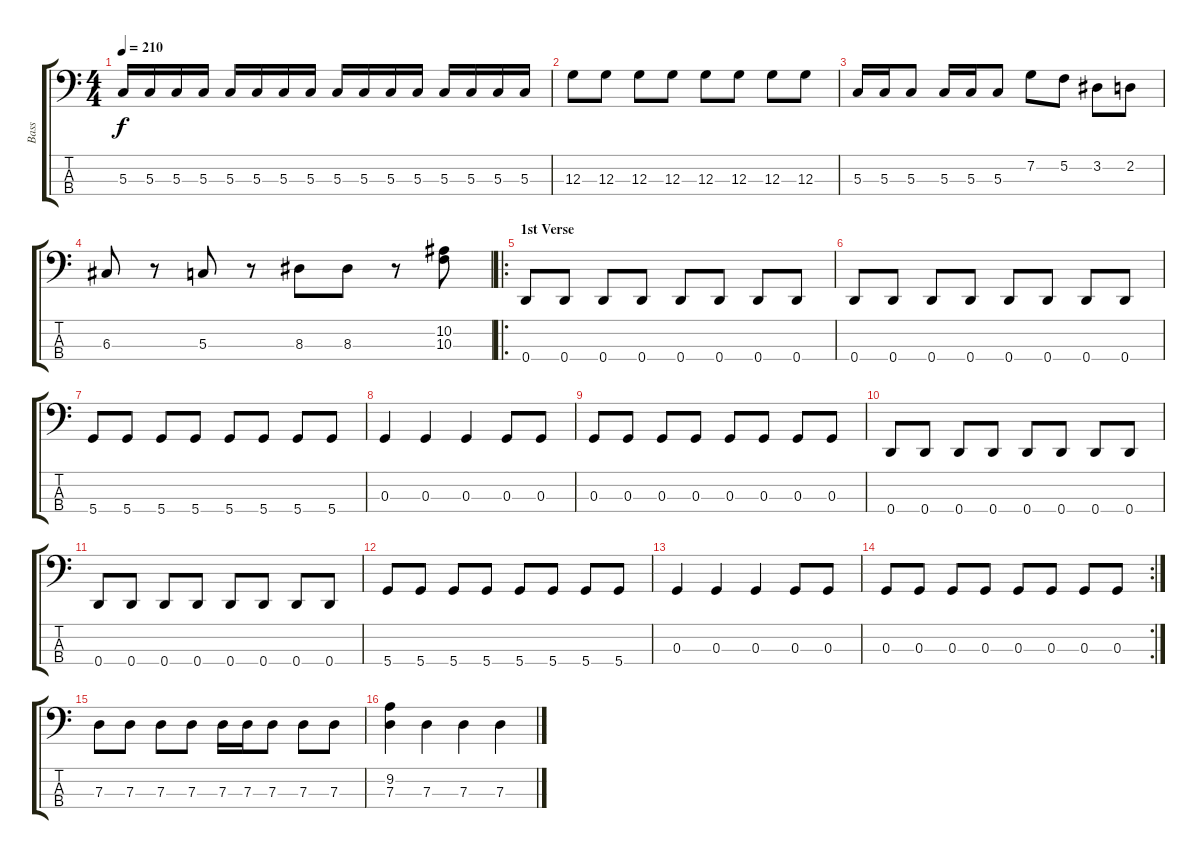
\track ("Bass" "Bass") {instrument electricbassfinger}
\staff {score tabs}
\tuning (F2 C2 G1 D1) {hide}
\ts (4 4)
\tempo 210
\clef f4
\ks c
5.3.16{dy f} 5.3.16 5.3.16 5.3.16 5.3.16 5.3.16 5.3.16 5.3.16 5.3.16 5.3.16 5.3.16 5.3.16 5.3.16 5.3.16 5.3.16 5.3.16 |
12.3.8 12.3.8 12.3.8 12.3.8 12.3.8 12.3.8 12.3.8 12.3.8 |
5.3.16 5.3.16 5.3.8 5.3.16 5.3.16 5.3.8 7.2.8 5.2.8 3.2.8 2.2.8 |
6.3.8 r.8 5.3.8 r.8 8.3.8 8.3.8 r.8 (10.2 10.3).8 |
\ro
\section ("" "1st Verse")
0.4.8 0.4.8 0.4.8 0.4.8 0.4.8 0.4.8 0.4.8 0.4.8 |
0.4.8 0.4.8 0.4.8 0.4.8 0.4.8 0.4.8 0.4.8 0.4.8 |
5.4.8 5.4.8 5.4.8 5.4.8 5.4.8 5.4.8 5.4.8 5.4.8 |
0.3.4 0.3.4 0.3.4 0.3.8 0.3.8 |
0.3.8 0.3.8 0.3.8 0.3.8 0.3.8 0.3.8 0.3.8 0.3.8 |
0.4.8 0.4.8 0.4.8 0.4.8 0.4.8 0.4.8 0.4.8 0.4.8 |
0.4.8 0.4.8 0.4.8 0.4.8 0.4.8 0.4.8 0.4.8 0.4.8 |
5.4.8 5.4.8 5.4.8 5.4.8 5.4.8 5.4.8 5.4.8 5.4.8 |
0.3.4 0.3.4 0.3.4 0.3.8 0.3.8 |
\rc 2
0.3.8 0.3.8 0.3.8 0.3.8 0.3.8 0.3.8 0.3.8 0.3.8 |
7.3.8 7.3.8 7.3.8 7.3.8 7.3.16 7.3.16 7.3.8 7.3.8 7.3.8 |
(9.2 7.3).4 7.3.4 7.3.4 7.3.4
